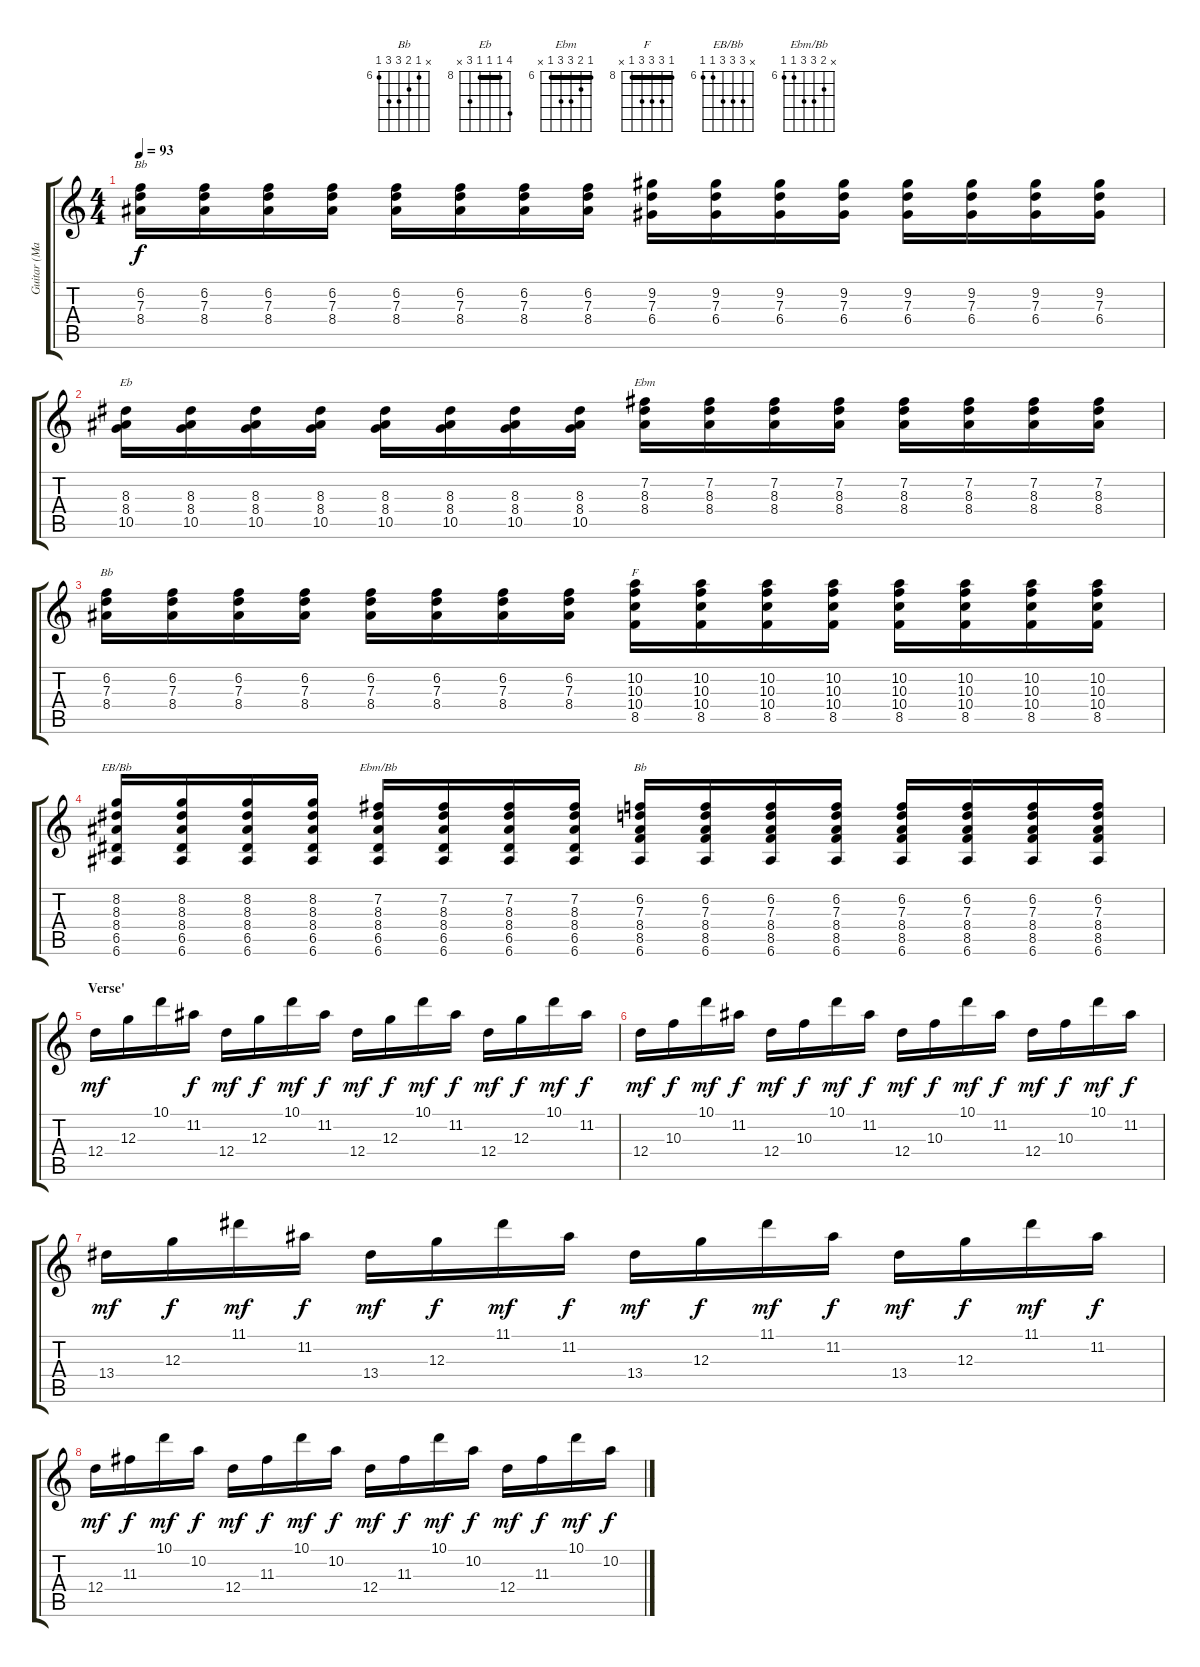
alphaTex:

\track ("Guitar (Matthew Bellamy)" "Guitar (Ma") {instrument distortionguitar}
\staff {score tabs}
\tuning (E4 B3 G3 D3 A2 E2) {hide}
\chord ("Bb" x 6 7 8 x x) {firstfret 6}
\chord ("Eb" 11 8 8 8 10 x) {firstfret 8 barre 8}
\chord ("Ebm" 6 7 8 8 6 x) {firstfret 6 barre 6}
\chord ("Bb" 6 6 7 8 8 6) {firstfret 6 barre 6}
\chord ("F" 8 10 10 10 8 x) {firstfret 8 barre 8}
\chord ("EB/Bb" x 8 8 8 6 6) {firstfret 6}
\chord ("Ebm/Bb" x 7 8 8 6 6) {firstfret 6}
\chord ("Bb" x 6 7 8 8 6) {firstfret 6}
\ts (4 4)
\tempo 93
\clef g2
\ks c
(6.2 7.3 8.4).16{ch "Bb" dy f} (6.2 7.3 8.4).16 (6.2 7.3 8.4).16 (6.2 7.3 8.4).16 (6.2 7.3 8.4).16 (6.2 7.3 8.4).16 (6.2 7.3 8.4).16 (6.2 7.3 8.4).16 (9.2 7.3 6.4).16 (9.2 7.3 6.4).16 (9.2 7.3 6.4).16 (9.2 7.3 6.4).16 (9.2 7.3 6.4).16 (9.2 7.3 6.4).16 (9.2 7.3 6.4).16 (9.2 7.3 6.4).16 |
(8.3 8.4 10.5).16{ch "Eb"} (8.3 8.4 10.5).16 (8.3 8.4 10.5).16 (8.3 8.4 10.5).16 (8.3 8.4 10.5).16 (8.3 8.4 10.5).16 (8.3 8.4 10.5).16 (8.3 8.4 10.5).16 (7.2 8.3 8.4).16{ch "Ebm"} (7.2 8.3 8.4).16 (7.2 8.3 8.4).16 (7.2 8.3 8.4).16 (7.2 8.3 8.4).16 (7.2 8.3 8.4).16 (7.2 8.3 8.4).16 (7.2 8.3 8.4).16 |
(6.2 7.3 8.4).16{ch "Bb"} (6.2 7.3 8.4).16 (6.2 7.3 8.4).16 (6.2 7.3 8.4).16 (6.2 7.3 8.4).16 (6.2 7.3 8.4).16 (6.2 7.3 8.4).16 (6.2 7.3 8.4).16 (10.2 10.3 10.4 8.5).16{ch "F"} (10.2 10.3 10.4 8.5).16 (10.2 10.3 10.4 8.5).16 (10.2 10.3 10.4 8.5).16 (10.2 10.3 10.4 8.5).16 (10.2 10.3 10.4 8.5).16 (10.2 10.3 10.4 8.5).16 (10.2 10.3 10.4 8.5).16 |
(8.2 8.3 8.4 6.5 6.6).16{ch "EB/Bb"} (8.2 8.3 8.4 6.5 6.6).16 (8.2 8.3 8.4 6.5 6.6).16 (8.2 8.3 8.4 6.5 6.6).16 (7.2 8.3 8.4 6.5 6.6).16{ch "Ebm/Bb"} (7.2 8.3 8.4 6.5 6.6).16 (7.2 8.3 8.4 6.5 6.6).16 (7.2 8.3 8.4 6.5 6.6).16 (6.2 7.3 8.4 8.5 6.6).16{ch "Bb"} (6.2 7.3 8.4 8.5 6.6).16 (6.2 7.3 8.4 8.5 6.6).16 (6.2 7.3 8.4 8.5 6.6).16 (6.2 7.3 8.4 8.5 6.6).16 (6.2 7.3 8.4 8.5 6.6).16 (6.2 7.3 8.4 8.5 6.6).16 (6.2 7.3 8.4 8.5 6.6).16 |
\section ("" "Verse'")
12.4.16{dy mf} 12.3.16 10.1.16 11.2.16{dy f} 12.4.16{dy mf} 12.3.16{dy f} 10.1.16{dy mf} 11.2.16{dy f} 12.4.16{dy mf} 12.3.16{dy f} 10.1.16{dy mf} 11.2.16{dy f} 12.4.16{dy mf} 12.3.16{dy f} 10.1.16{dy mf} 11.2.16{dy f} |
12.4.16{dy mf} 10.3.16{dy f} 10.1.16{dy mf} 11.2.16{dy f} 12.4.16{dy mf} 10.3.16{dy f} 10.1.16{dy mf} 11.2.16{dy f} 12.4.16{dy mf} 10.3.16{dy f} 10.1.16{dy mf} 11.2.16{dy f} 12.4.16{dy mf} 10.3.16{dy f} 10.1.16{dy mf} 11.2.16{dy f} |
13.4.16{dy mf} 12.3.16{dy f} 11.1.16{dy mf} 11.2.16{dy f} 13.4.16{dy mf} 12.3.16{dy f} 11.1.16{dy mf} 11.2.16{dy f} 13.4.16{dy mf} 12.3.16{dy f} 11.1.16{dy mf} 11.2.16{dy f} 13.4.16{dy mf} 12.3.16{dy f} 11.1.16{dy mf} 11.2.16{dy f} |
12.4.16{dy mf} 11.3.16{dy f} 10.1.16{dy mf} 10.2.16{dy f} 12.4.16{dy mf} 11.3.16{dy f} 10.1.16{dy mf} 10.2.16{dy f} 12.4.16{dy mf} 11.3.16{dy f} 10.1.16{dy mf} 10.2.16{dy f} 12.4.16{dy mf} 11.3.16{dy f} 10.1.16{dy mf} 10.2.16{dy f}
